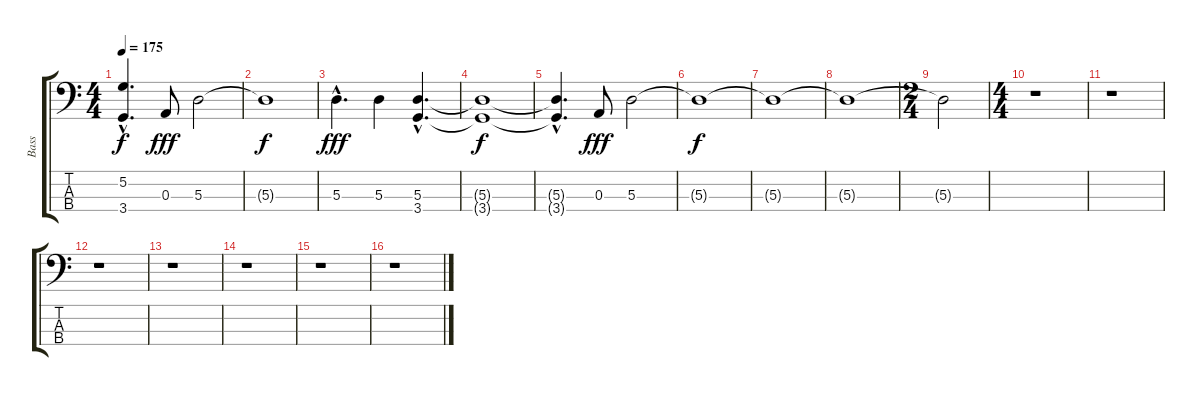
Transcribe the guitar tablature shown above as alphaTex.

\track ("Bass" "Bass") {instrument electricbasspick}
\staff {score tabs}
\tuning (G2 D2 A1 E1) {hide}
\ts (4 4)
\tempo 175
\clef f4
\ks c
(5.2{hac t} 3.4{hac t}).4{d dy f} 0.3.8{dy fff} 5.3.2 |
5.3{t}.1{dy f} |
5.3{hac}.4{d dy fff} 5.3.4 (5.3{hac} 3.4{hac}).4{d} |
(5.3{t} 3.4{t}).1{dy f} |
(5.3{hac t} 3.4{hac t}).4{d} 0.3.8{dy fff} 5.3.2 |
5.3{t}.1{dy f} |
5.3{t}.1 |
5.3{t}.1 |
\ts (2 4)
5.3{t}.2 |
\ts (4 4)
r.1 |
r.1 |
r.1 |
r.1 |
r.1 |
r.1 |
r.1
